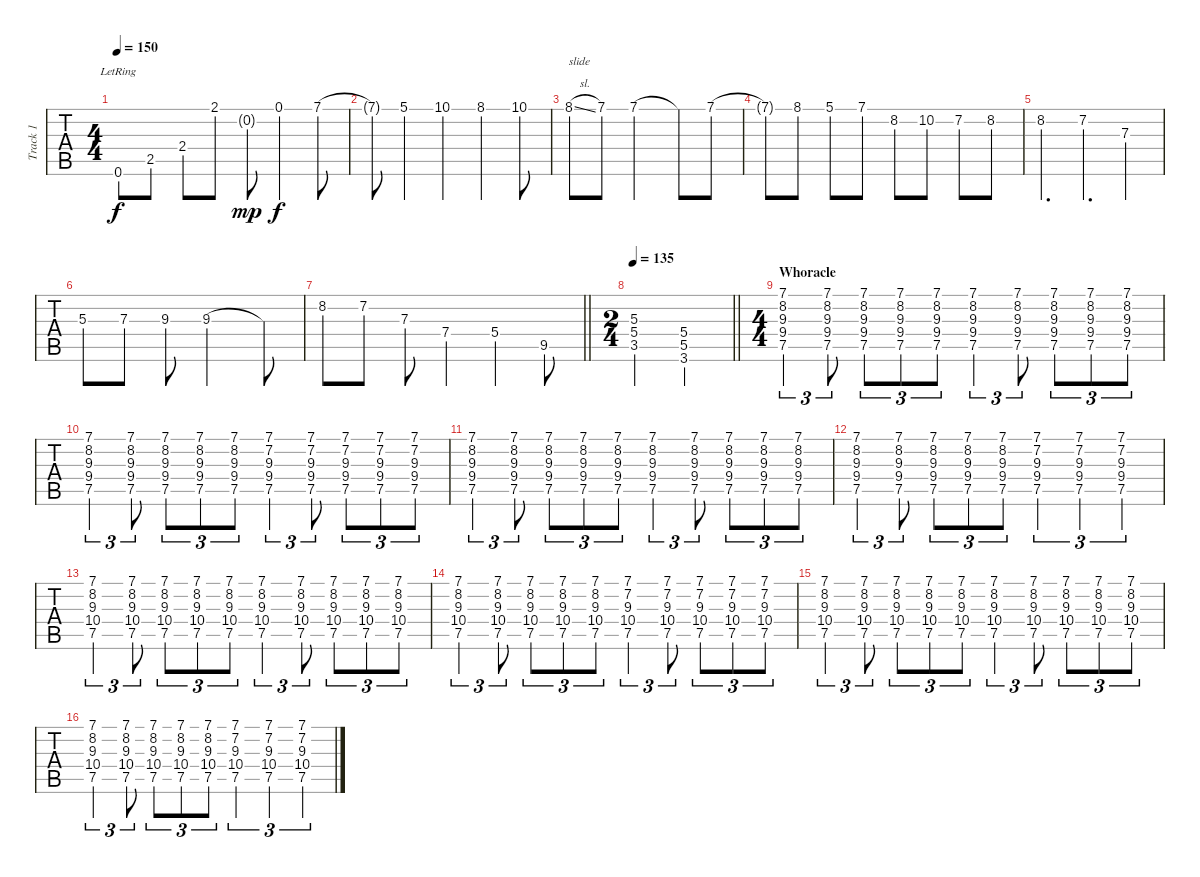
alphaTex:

\track ("Track 1" "Track 1") {instrument acousticguitarnylon}
\staff {tabs}
\tuning (E4 B3 G3 D3 A2 E2) {hide}
\ts (4 4)
\tempo 150
\clef g2
\ks c
0.6{lr}.8{dy f} 2.5.8 2.4.8 2.1.8 0.2{g}.8{dy mp} 0.1.4{dy f} 7.1.8 |
7.1{t}.8 5.1.4 10.1.4 8.1.4 10.1.8 |
8.1{sl}.8{txt "slide"} 7.1.8 7.1.2 7.1{t}.8 7.1.8 |
7.1{t}.8 8.1.8 5.1.8 7.1.8 8.2.8 10.2.8 7.2.8 8.2.8 |
8.2.4{d} 7.2.4{d} 7.3.4 |
5.3.8 7.3.8 9.3.8 9.3.2 9.3{t}.8 |
\barLineRight lightlight
8.2.8 7.2.8 7.3.8 7.4.4 5.4.4 9.5.8 |
\ts (2 4)
\tempo 135
\barLineRight lightlight
(5.3 5.4 3.5).4 (5.4 5.5 3.6).4 |
\ts (4 4)
\section ("" "Whoracle")
(7.1 8.2 9.3 9.4 7.5).4{tu (3 2)} (7.1 8.2 9.3 9.4 7.5).8{tu (3 2)} (7.1 8.2 9.3 9.4 7.5).8{tu (3 2)} (7.1 8.2 9.3 9.4 7.5).8{tu (3 2)} (7.1 8.2 9.3 9.4 7.5).8{tu (3 2)} (7.1 8.2 9.3 9.4 7.5).4{tu (3 2)} (7.1 8.2 9.3 9.4 7.5).8{tu (3 2)} (7.1 8.2 9.3 9.4 7.5).8{tu (3 2)} (7.1 8.2 9.3 9.4 7.5).8{tu (3 2)} (7.1 8.2 9.3 9.4 7.5).8{tu (3 2)} |
(7.1 8.2 9.3 9.4 7.5).4{tu (3 2)} (7.1 8.2 9.3 9.4 7.5).8{tu (3 2)} (7.1 8.2 9.3 9.4 7.5).8{tu (3 2)} (7.1 8.2 9.3 9.4 7.5).8{tu (3 2)} (7.1 8.2 9.3 9.4 7.5).8{tu (3 2)} (7.1 7.2 9.3 9.4 7.5).4{tu (3 2)} (7.1 7.2 9.3 9.4 7.5).8{tu (3 2)} (7.1 7.2 9.3 9.4 7.5).8{tu (3 2)} (7.1 7.2 9.3 9.4 7.5).8{tu (3 2)} (7.1 7.2 9.3 9.4 7.5).8{tu (3 2)} |
(7.1 8.2 9.3 9.4 7.5).4{tu (3 2)} (7.1 8.2 9.3 9.4 7.5).8{tu (3 2)} (7.1 8.2 9.3 9.4 7.5).8{tu (3 2)} (7.1 8.2 9.3 9.4 7.5).8{tu (3 2)} (7.1 8.2 9.3 9.4 7.5).8{tu (3 2)} (7.1 8.2 9.3 9.4 7.5).4{tu (3 2)} (7.1 8.2 9.3 9.4 7.5).8{tu (3 2)} (7.1 8.2 9.3 9.4 7.5).8{tu (3 2)} (7.1 8.2 9.3 9.4 7.5).8{tu (3 2)} (7.1 8.2 9.3 9.4 7.5).8{tu (3 2)} |
(7.1 8.2 9.3 9.4 7.5).4{tu (3 2)} (7.1 8.2 9.3 9.4 7.5).8{tu (3 2)} (7.1 8.2 9.3 9.4 7.5).8{tu (3 2)} (7.1 8.2 9.3 9.4 7.5).8{tu (3 2)} (7.1 8.2 9.3 9.4 7.5).8{tu (3 2)} (7.1 7.2 9.3 9.4 7.5).4{tu (3 2)} (7.1 7.2 9.3 9.4 7.5).4{tu (3 2)} (7.1 7.2 9.3 9.4 7.5).4{tu (3 2)} |
(7.1 8.2 9.3 10.4 7.5).4{tu (3 2)} (7.1 8.2 9.3 10.4 7.5).8{tu (3 2)} (7.1 8.2 9.3 10.4 7.5).8{tu (3 2)} (7.1 8.2 9.3 10.4 7.5).8{tu (3 2)} (7.1 8.2 9.3 10.4 7.5).8{tu (3 2)} (7.1 8.2 9.3 10.4 7.5).4{tu (3 2)} (7.1 8.2 9.3 10.4 7.5).8{tu (3 2)} (7.1 8.2 9.3 10.4 7.5).8{tu (3 2)} (7.1 8.2 9.3 10.4 7.5).8{tu (3 2)} (7.1 8.2 9.3 10.4 7.5).8{tu (3 2)} |
(7.1 8.2 9.3 10.4 7.5).4{tu (3 2)} (7.1 8.2 9.3 10.4 7.5).8{tu (3 2)} (7.1 8.2 9.3 10.4 7.5).8{tu (3 2)} (7.1 8.2 9.3 10.4 7.5).8{tu (3 2)} (7.1 8.2 9.3 10.4 7.5).8{tu (3 2)} (7.1 7.2 9.3 10.4 7.5).4{tu (3 2)} (7.1 7.2 9.3 10.4 7.5).8{tu (3 2)} (7.1 7.2 9.3 10.4 7.5).8{tu (3 2)} (7.1 7.2 9.3 10.4 7.5).8{tu (3 2)} (7.1 7.2 9.3 10.4 7.5).8{tu (3 2)} |
(7.1 8.2 9.3 10.4 7.5).4{tu (3 2)} (7.1 8.2 9.3 10.4 7.5).8{tu (3 2)} (7.1 8.2 9.3 10.4 7.5).8{tu (3 2)} (7.1 8.2 9.3 10.4 7.5).8{tu (3 2)} (7.1 8.2 9.3 10.4 7.5).8{tu (3 2)} (7.1 8.2 9.3 10.4 7.5).4{tu (3 2)} (7.1 8.2 9.3 10.4 7.5).8{tu (3 2)} (7.1 8.2 9.3 10.4 7.5).8{tu (3 2)} (7.1 8.2 9.3 10.4 7.5).8{tu (3 2)} (7.1 8.2 9.3 10.4 7.5).8{tu (3 2)} |
(7.1 8.2 9.3 10.4 7.5).4{tu (3 2)} (7.1 8.2 9.3 10.4 7.5).8{tu (3 2)} (7.1 8.2 9.3 10.4 7.5).8{tu (3 2)} (7.1 8.2 9.3 10.4 7.5).8{tu (3 2)} (7.1 8.2 9.3 10.4 7.5).8{tu (3 2)} (7.1 7.2 9.3 10.4 7.5).4{tu (3 2)} (7.1 7.2 9.3 10.4 7.5).4{tu (3 2)} (7.1 7.2 9.3 10.4 7.5).4{tu (3 2)}
